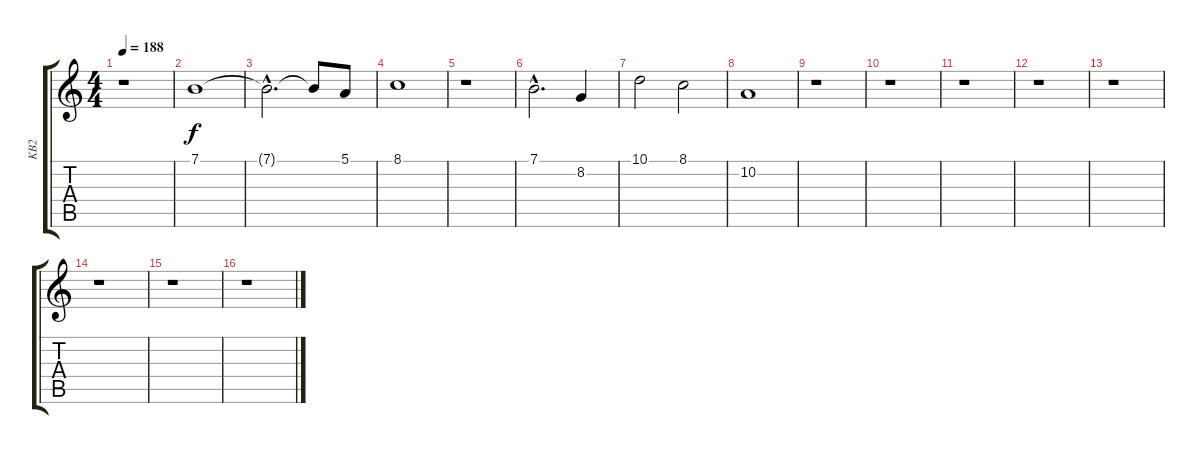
\track ("KB2" "KB2") {instrument choiraahs}
\staff {score tabs}
\tuning (E4 B3 G3 D3 A2 E2) {hide}
\ts (4 4)
\tempo 188
\clef g2
\ks c
r.1{dy f} |
7.1.1 |
7.1{hac t}.2{d} 7.1{t}.8 5.1.8 |
8.1.1 |
r.1 |
7.1{hac}.2{d} 8.2.4 |
10.1.2 8.1.2 |
10.2.1 |
r.1 |
r.1 |
r.1 |
r.1 |
r.1 |
r.1 |
r.1 |
r.1
